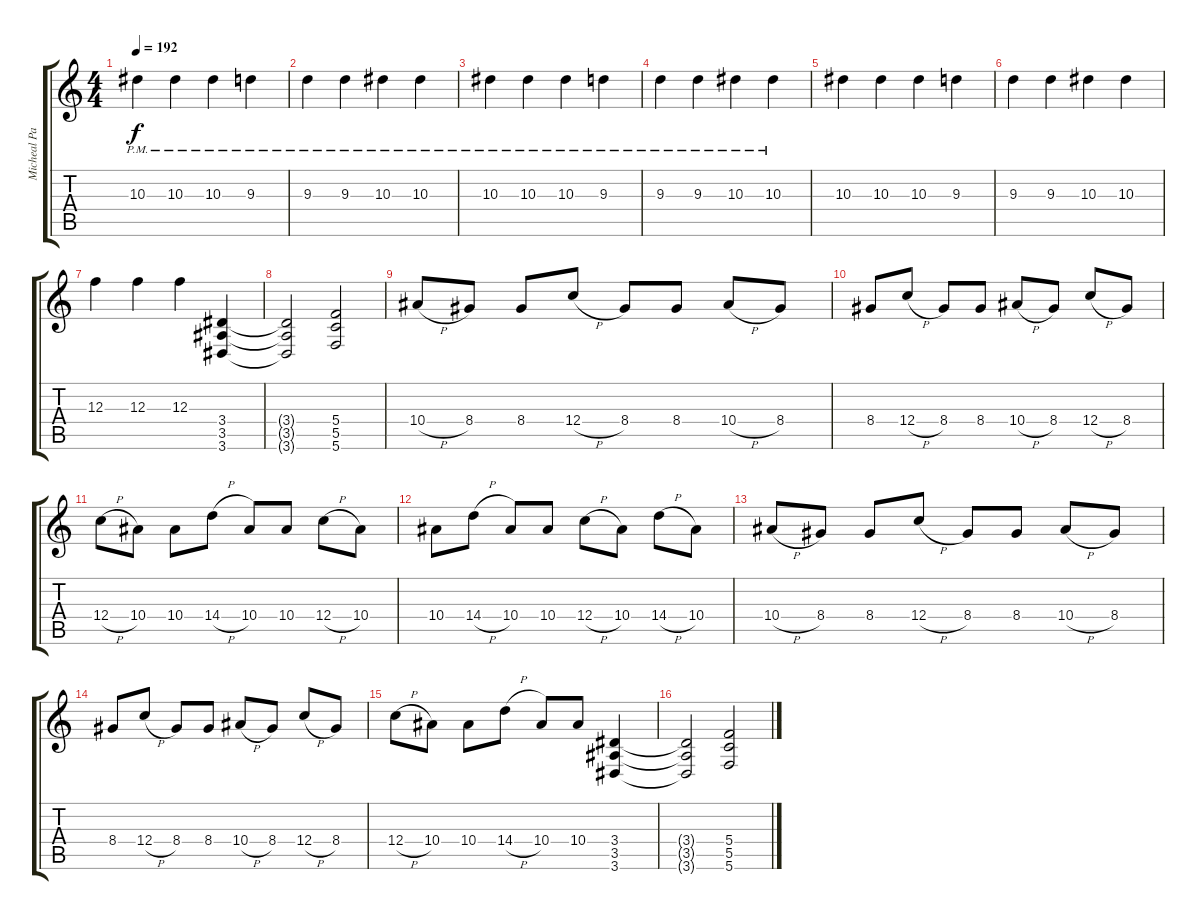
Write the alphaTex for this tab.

\track ("Micheal Padge " "Micheal Pa") {instrument distortionguitar}
\staff {score tabs}
\tuning (D4 A3 F3 C3 G2 C2) {hide}
\ts (4 4)
\tempo 192
\clef g2
\ks c
10.3{pm}.4{dy f} 10.3{pm}.4 10.3{pm}.4 9.3{pm}.4 |
9.3{pm}.4 9.3{pm}.4 10.3{pm}.4 10.3{pm}.4 |
10.3{pm}.4 10.3{pm}.4 10.3{pm}.4 9.3{pm}.4 |
9.3{pm}.4 9.3{pm}.4 10.3{pm}.4 10.3{pm}.4 |
10.3.4 10.3.4 10.3.4 9.3.4 |
9.3.4 9.3.4 10.3.4 10.3.4 |
12.3.4 12.3.4 12.3.4 (3.4 3.5 3.6).4 |
(3.4{t} 3.5{t} 3.6{t}).2 (5.4 5.5 5.6).2 |
10.4{h}.8 8.4.8 8.4.8 12.4{h}.8 8.4.8 8.4.8 10.4{h}.8 8.4.8 |
8.4.8 12.4{h}.8 8.4.8 8.4.8 10.4{h}.8 8.4.8 12.4{h}.8 8.4.8 |
12.4{h}.8 10.4.8 10.4.8 14.4{h}.8 10.4.8 10.4.8 12.4{h}.8 10.4.8 |
10.4.8 14.4{h}.8 10.4.8 10.4.8 12.4{h}.8 10.4.8 14.4{h}.8 10.4.8 |
10.4{h}.8 8.4.8 8.4.8 12.4{h}.8 8.4.8 8.4.8 10.4{h}.8 8.4.8 |
8.4.8 12.4{h}.8 8.4.8 8.4.8 10.4{h}.8 8.4.8 12.4{h}.8 8.4.8 |
12.4{h}.8 10.4.8 10.4.8 14.4{h}.8 10.4.8 10.4.8 (3.4 3.5 3.6).4 |
(3.4{t} 3.5{t} 3.6{t}).2 (5.4 5.5 5.6).2
